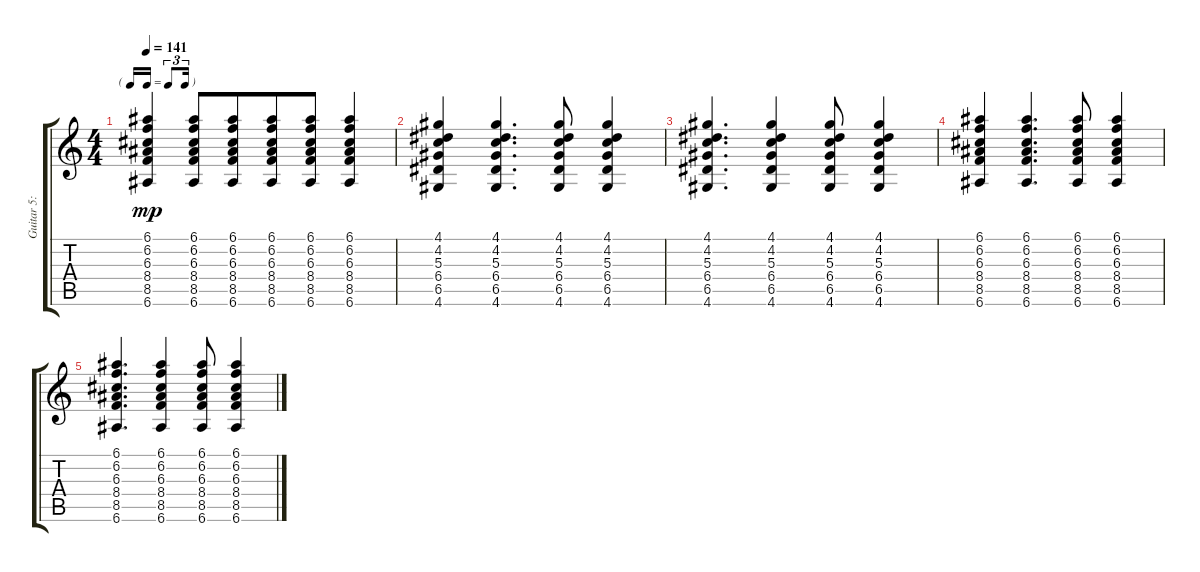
\track ("Guitar 5: Tony" "Guitar 5: ") {instrument acousticguitarnylon}
\staff {score tabs}
\tuning (E4 B3 G3 D3 A2 E2) {hide}
\ts (4 4)
\tf triplet16th
\tempo 141
\clef g2
\ks c
(6.1 6.2 6.3 8.4 8.5 6.6).4{dy mp} (6.1 6.2 6.3 8.4 8.5 6.6).8 (6.1 6.2 6.3 8.4 8.5 6.6).8{beam merge} (6.1 6.2 6.3 8.4 8.5 6.6).8{beam merge} (6.1 6.2 6.3 8.4 8.5 6.6).8 (6.1 6.2 6.3 8.4 8.5 6.6).4 |
(4.1 4.2 5.3 6.4 6.5 4.6).4 (4.1 4.2 5.3 6.4 6.5 4.6).4{d} (4.1 4.2 5.3 6.4 6.5 4.6).8 (4.1 4.2 5.3 6.4 6.5 4.6).4 |
(4.1 4.2 5.3 6.4 6.5 4.6).4{d} (4.1 4.2 5.3 6.4 6.5 4.6).4 (4.1 4.2 5.3 6.4 6.5 4.6).8 (4.1 4.2 5.3 6.4 6.5 4.6).4 |
(6.1 6.2 6.3 8.4 8.5 6.6).4 (6.1 6.2 6.3 8.4 8.5 6.6).4{d} (6.1 6.2 6.3 8.4 8.5 6.6).8 (6.1 6.2 6.3 8.4 8.5 6.6).4 |
(6.1 6.2 6.3 8.4 8.5 6.6).4{d} (6.1 6.2 6.3 8.4 8.5 6.6).4 (6.1 6.2 6.3 8.4 8.5 6.6).8 (6.1 6.2 6.3 8.4 8.5 6.6).4
